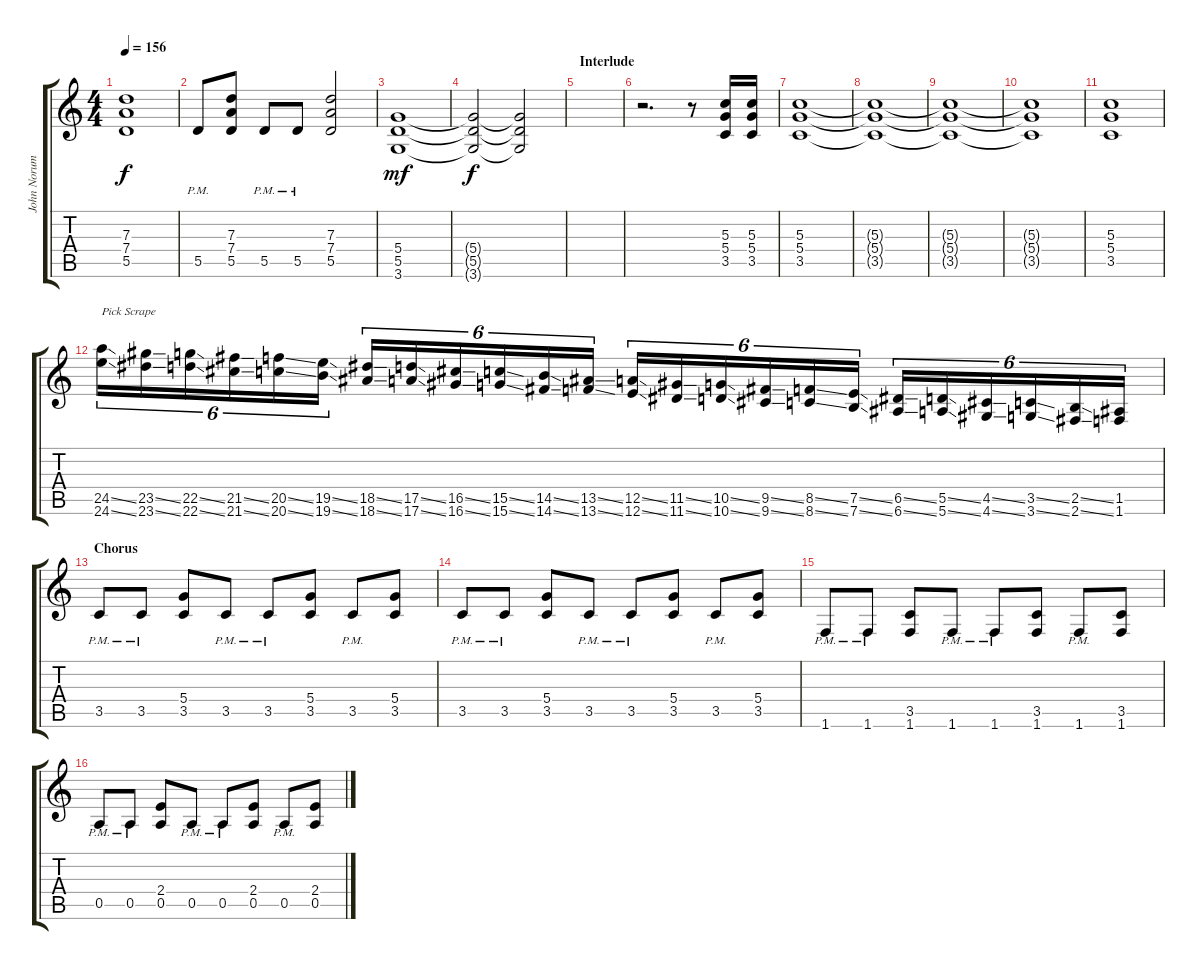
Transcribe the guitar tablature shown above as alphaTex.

\track ("John Norum" "John Norum") {instrument distortionguitar}
\staff {score tabs}
\tuning (E4 B3 G3 D3 A2 E2) {hide}
\ts (4 4)
\tempo 156
\clef g2
\ks c
(7.3 7.4 5.5).1{dy f} |
5.5{pm}.8 (7.3 7.4 5.5).8 5.5{pm}.8 5.5{pm}.8 (7.3 7.4 5.5).2 |
(5.4 5.5 3.6).1{dy mf volume 12} |
(5.4{t} 5.5{t} 3.6{t}).2{dy f} (5.4{t} 5.5{t} 3.6{t}).2{volume 16} |
\section ("" "Interlude")
|
r.2{d volume 15} r.8 (5.3 5.4 3.5).16 (5.3 5.4 3.5).16 |
(5.3 5.4 3.5).1 |
(5.3{t} 5.4{t} 3.5{t}).1{volume 6} |
(5.3{t} 5.4{t} 3.5{t}).1 |
(5.3{t} 5.4{t} 3.5{t}).1 |
(5.3 5.4 3.5).1{volume 15} |
(24.5{ss} 24.6{ss}).16{tu (6 4) txt "Pick Scrape" volume 11 instrument guitarfretnoise} (23.5{ss} 23.6{ss}).16{tu (6 4)} (22.5{ss} 22.6{ss}).16{tu (6 4)} (21.5{ss} 21.6{ss}).16{tu (6 4)} (20.5{ss} 20.6{ss}).16{tu (6 4)} (19.5{ss} 19.6{ss}).16{tu (6 4)} (18.5{ss} 18.6{ss}).16{tu (6 4)} (17.5{ss} 17.6{ss}).16{tu (6 4)} (16.5{ss} 16.6{ss}).16{tu (6 4)} (15.5{ss} 15.6{ss}).16{tu (6 4)} (14.5{ss} 14.6{ss}).16{tu (6 4)} (13.5{ss} 13.6{ss}).16{tu (6 4)} (12.5{ss} 12.6{ss}).16{tu (6 4)} (11.5{ss} 11.6{ss}).16{tu (6 4)} (10.5{ss} 10.6{ss}).16{tu (6 4)} (9.5{ss} 9.6{ss}).16{tu (6 4)} (8.5{ss} 8.6{ss}).16{tu (6 4)} (7.5{ss} 7.6{ss}).16{tu (6 4)} (6.5{ss} 6.6{ss}).16{tu (6 4)} (5.5{ss} 5.6{ss}).16{tu (6 4)} (4.5{ss} 4.6{ss}).16{tu (6 4)} (3.5{ss} 3.6{ss}).16{tu (6 4)} (2.5{ss} 2.6{ss}).16{tu (6 4)} (1.5 1.6).16{tu (6 4)} |
\section ("" "Chorus")
3.5{pm}.8{volume 15 instrument distortionguitar} 3.5{pm}.8 (5.4 3.5).8 3.5{pm}.8 3.5{pm}.8 (5.4 3.5).8 3.5{pm}.8 (5.4 3.5).8 |
3.5{pm}.8 3.5{pm}.8 (5.4 3.5).8 3.5{pm}.8 3.5{pm}.8 (5.4 3.5).8 3.5{pm}.8 (5.4 3.5).8 |
1.6{pm}.8 1.6{pm}.8 (3.5 1.6).8 1.6{pm}.8 1.6{pm}.8 (3.5 1.6).8 1.6{pm}.8 (3.5 1.6).8 |
0.5{pm}.8 0.5{pm}.8 (2.4 0.5).8 0.5{pm}.8 0.5{pm}.8 (2.4 0.5).8 0.5{pm}.8 (2.4 0.5).8
